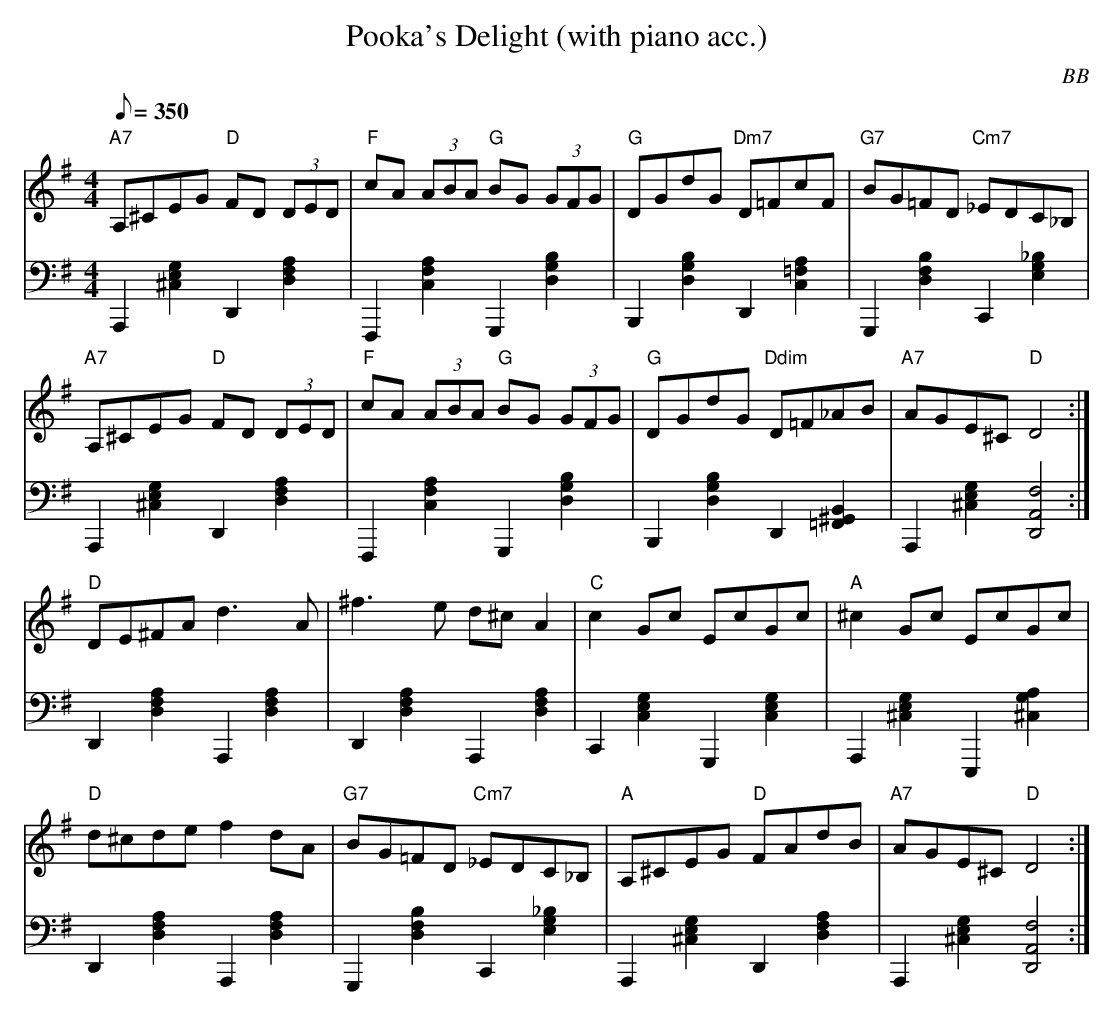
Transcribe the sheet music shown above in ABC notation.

X:1
T: Pooka's Delight (with piano acc.)
C: BB
Q: 1/8=350
M: 4/4
L: 1/8
V: 1 program 1 110 %fiddle
V: 2 volume=70 clef=bass m=D program 1 00
K: Dmix
[V:1] "A7"A,^CEG "D"FD (3DED|"F"cA (3ABA "G"BG (3GFG|"G"DGdG "Dm7"D=FcF|\
"G7"BG=FD "Cm7"_EDC_B,|
[V:2] A,,2[G2^C2E2]D,2[A2D2F2]|F,,2[A2C2F2]G,,2[G2B2D2]|B,,2[G2B2D2]D,2[A2C2=F2]|\
G,,2[F2B2D2]C,2[E2G2_B2]|
[V:1] "A7"A,^CEG "D"FD (3DED|"F"cA (3ABA "G"BG (3GFG|"G"DGdG "Ddim"D=F_AB|\
"A7"AGE^C "D"D4 :|
[V:2] A,,2[G2^C2E2]D,2[A2D2F2]|F,,2[A2C2F2]G,,2[G2B2D2]|B,,2[G2B2D2]D,2[=F,2^G,2B,2]|\
A,,2[G2^C2E2][D,4F4A,4] :|
[V:1] "D"DE^FA d3 A|^f3 e d^c A2|"C"c2 Gc EcGc|"A"^c2 Gc EcGc|
[V:2] D,2[A2D2F2]A,,2[A2D2F2]|D,2[A2D2F2]A,,2[A2D2F2]|C,2[E2G2C2]G,,2[E2C2G2]|\
A,,2[G2^C2E2]E,,2[G2^C2A2]|
[V:1] "D"d^cde f2 dA|"G7"BG=FD "Cm7"_EDC_B,|"A"A,^CEG "D"FAdB|"A7"AGE^C "D"D4 :|
[V:2] D,2[A2D2F2]A,,2[A2D2F2]|G,,2[F2B2D2]C,2[E2G2_B2]|A,,2[G2^C2E2]D,2[A2D2F2]|\
A,,2[G2^C2E2][D,4A,4F4]:|
